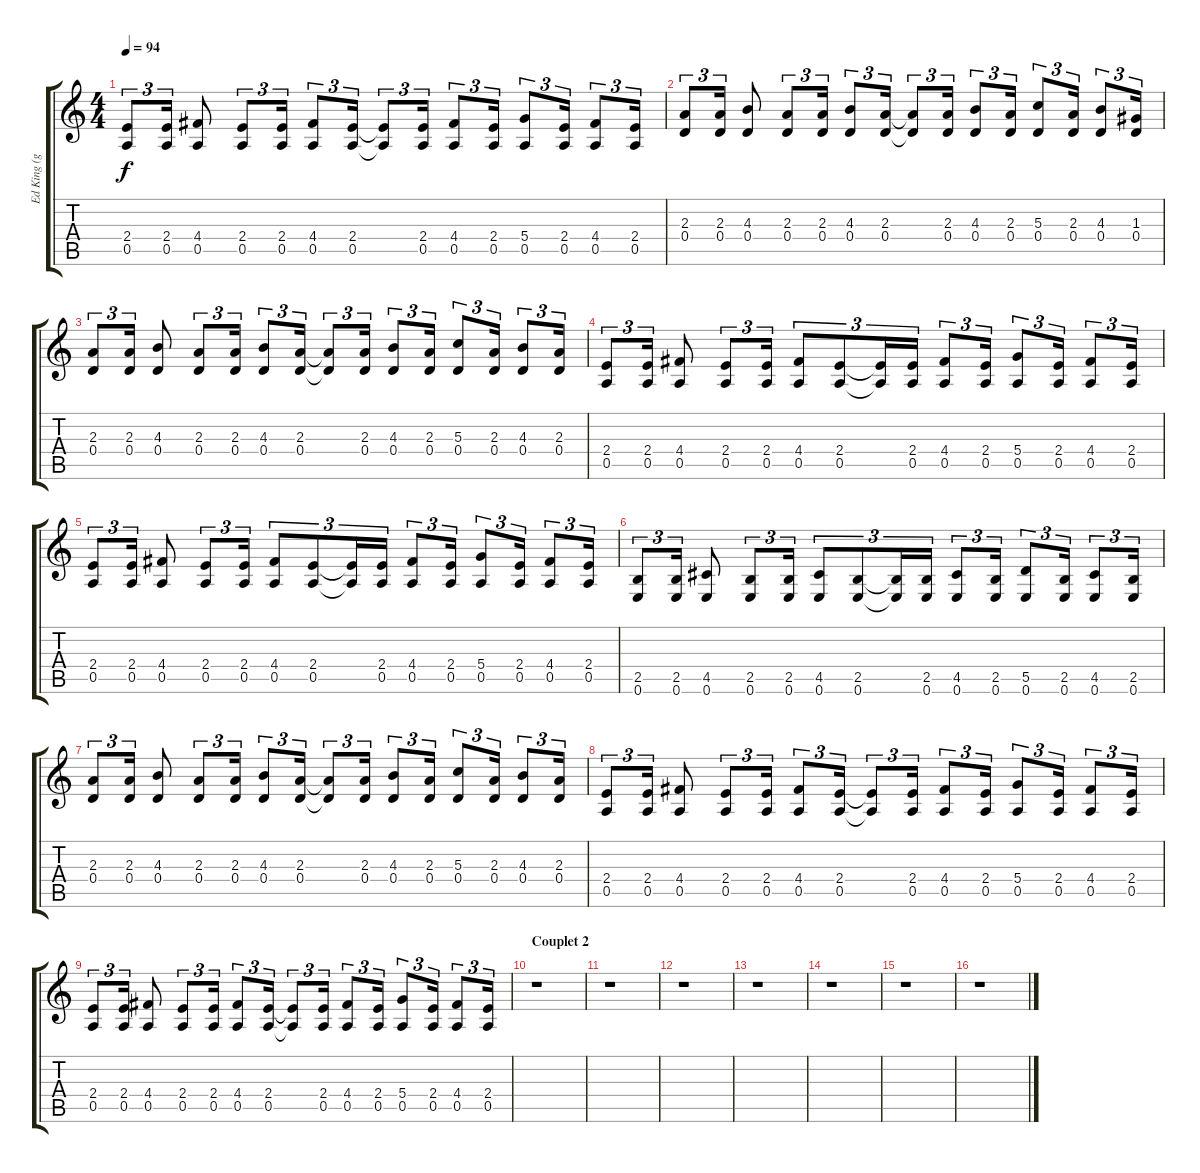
\track ("Ed King (guitar)" "Ed King (g") {instrument electricguitarmuted}
\staff {score tabs}
\tuning (E4 B3 G3 D3 A2 E2) {hide}
\ts (4 4)
\tempo 94
\clef g2
\ks c
(2.4 0.5).8{tu (3 2) dy f instrument electricguitarmuted} (2.4 0.5).16{tu (3 2)} (4.4 0.5).8 (2.4 0.5).8{tu (3 2)} (2.4 0.5).16{tu (3 2)} (4.4 0.5).8{tu (3 2)} (2.4 0.5).16{tu (3 2)} (2.4{t} 0.5{t}).8{tu (3 2)} (2.4 0.5).16{tu (3 2)} (4.4 0.5).8{tu (3 2)} (2.4 0.5).16{tu (3 2)} (5.4 0.5).8{tu (3 2)} (2.4 0.5).16{tu (3 2)} (4.4 0.5).8{tu (3 2)} (2.4 0.5).16{tu (3 2)} |
(2.3 0.4).8{tu (3 2) instrument electricguitarmuted} (2.3 0.4).16{tu (3 2)} (4.3 0.4).8 (2.3 0.4).8{tu (3 2)} (2.3 0.4).16{tu (3 2)} (4.3 0.4).8{tu (3 2)} (2.3 0.4).16{tu (3 2)} (2.3{t} 0.4{t}).8{tu (3 2)} (2.3 0.4).16{tu (3 2)} (4.3 0.4).8{tu (3 2)} (2.3 0.4).16{tu (3 2)} (5.3 0.4).8{tu (3 2)} (2.3 0.4).16{tu (3 2)} (4.3 0.4).8{tu (3 2)} (1.3 0.4).16{tu (3 2)} |
(2.3 0.4).8{tu (3 2) instrument electricguitarmuted} (2.3 0.4).16{tu (3 2)} (4.3 0.4).8 (2.3 0.4).8{tu (3 2)} (2.3 0.4).16{tu (3 2)} (4.3 0.4).8{tu (3 2)} (2.3 0.4).16{tu (3 2)} (2.3{t} 0.4{t}).8{tu (3 2)} (2.3 0.4).16{tu (3 2)} (4.3 0.4).8{tu (3 2)} (2.3 0.4).16{tu (3 2)} (5.3 0.4).8{tu (3 2)} (2.3 0.4).16{tu (3 2)} (4.3 0.4).8{tu (3 2)} (2.3 0.4).16{tu (3 2)} |
(2.4 0.5).8{tu (3 2) instrument electricguitarmuted} (2.4 0.5).16{tu (3 2)} (4.4 0.5).8 (2.4 0.5).8{tu (3 2)} (2.4 0.5).16{tu (3 2)} (4.4 0.5).8{tu (3 2)} (2.4 0.5).8{tu (3 2)} (2.4{t} 0.5{t}).16{tu (3 2)} (2.4 0.5).16{tu (3 2)} (4.4 0.5).8{tu (3 2)} (2.4 0.5).16{tu (3 2)} (5.4 0.5).8{tu (3 2)} (2.4 0.5).16{tu (3 2)} (4.4 0.5).8{tu (3 2)} (2.4 0.5).16{tu (3 2)} |
(2.4 0.5).8{tu (3 2) instrument electricguitarmuted} (2.4 0.5).16{tu (3 2)} (4.4 0.5).8 (2.4 0.5).8{tu (3 2)} (2.4 0.5).16{tu (3 2)} (4.4 0.5).8{tu (3 2)} (2.4 0.5).8{tu (3 2)} (2.4{t} 0.5{t}).16{tu (3 2)} (2.4 0.5).16{tu (3 2)} (4.4 0.5).8{tu (3 2)} (2.4 0.5).16{tu (3 2)} (5.4 0.5).8{tu (3 2)} (2.4 0.5).16{tu (3 2)} (4.4 0.5).8{tu (3 2)} (2.4 0.5).16{tu (3 2)} |
(2.5 0.6).8{tu (3 2) instrument electricguitarmuted} (2.5 0.6).16{tu (3 2)} (4.5 0.6).8 (2.5 0.6).8{tu (3 2)} (2.5 0.6).16{tu (3 2)} (4.5 0.6).8{tu (3 2)} (2.5 0.6).8{tu (3 2)} (2.5{t} 0.6{t}).16{tu (3 2)} (2.5 0.6).16{tu (3 2)} (4.5 0.6).8{tu (3 2)} (2.5 0.6).16{tu (3 2)} (5.5 0.6).8{tu (3 2)} (2.5 0.6).16{tu (3 2)} (4.5 0.6).8{tu (3 2)} (2.5 0.6).16{tu (3 2)} |
(2.3 0.4).8{tu (3 2) instrument electricguitarmuted} (2.3 0.4).16{tu (3 2)} (4.3 0.4).8 (2.3 0.4).8{tu (3 2)} (2.3 0.4).16{tu (3 2)} (4.3 0.4).8{tu (3 2)} (2.3 0.4).16{tu (3 2)} (2.3{t} 0.4{t}).8{tu (3 2)} (2.3 0.4).16{tu (3 2)} (4.3 0.4).8{tu (3 2)} (2.3 0.4).16{tu (3 2)} (5.3 0.4).8{tu (3 2)} (2.3 0.4).16{tu (3 2)} (4.3 0.4).8{tu (3 2)} (2.3 0.4).16{tu (3 2)} |
(2.4 0.5).8{tu (3 2) instrument electricguitarmuted} (2.4 0.5).16{tu (3 2)} (4.4 0.5).8 (2.4 0.5).8{tu (3 2)} (2.4 0.5).16{tu (3 2)} (4.4 0.5).8{tu (3 2)} (2.4 0.5).16{tu (3 2)} (2.4{t} 0.5{t}).8{tu (3 2)} (2.4 0.5).16{tu (3 2)} (4.4 0.5).8{tu (3 2)} (2.4 0.5).16{tu (3 2)} (5.4 0.5).8{tu (3 2)} (2.4 0.5).16{tu (3 2)} (4.4 0.5).8{tu (3 2)} (2.4 0.5).16{tu (3 2)} |
(2.4 0.5).8{tu (3 2) instrument electricguitarmuted} (2.4 0.5).16{tu (3 2)} (4.4 0.5).8 (2.4 0.5).8{tu (3 2)} (2.4 0.5).16{tu (3 2)} (4.4 0.5).8{tu (3 2)} (2.4 0.5).16{tu (3 2)} (2.4{t} 0.5{t}).8{tu (3 2)} (2.4 0.5).16{tu (3 2)} (4.4 0.5).8{tu (3 2)} (2.4 0.5).16{tu (3 2)} (5.4 0.5).8{tu (3 2)} (2.4 0.5).16{tu (3 2)} (4.4 0.5).8{tu (3 2)} (2.4 0.5).16{tu (3 2)} |
\section ("" "Couplet 2")
r.1 |
r.1 |
r.1 |
r.1 |
r.1 |
r.1 |
r.1
